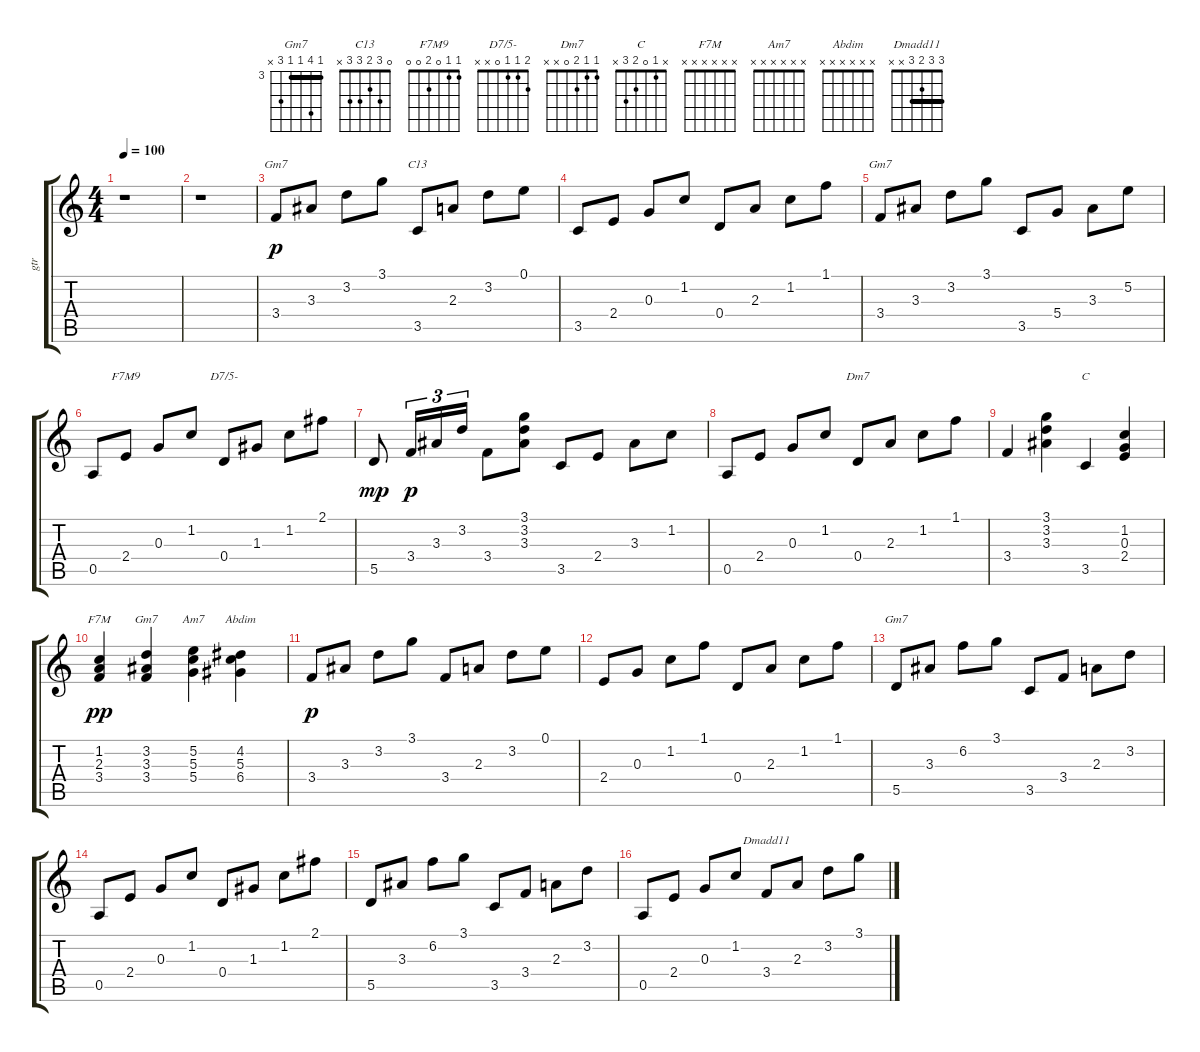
\track ("gtr" "gtr") {instrument electricguitarjazz}
\staff {score tabs}
\tuning (E4 B3 G3 D3 A2 E2) {hide}
\chord ("Gm7" 3 3 3 3 x x)
\chord ("C13" 0 3 2 3 3 x)
\chord ("Gm7" 3 3 3 3 x x) {barre 3}
\chord ("F7M9" 1 1 0 2 0 0)
\chord ("D7/5-" 2 1 1 0 x x)
\chord ("Dm7" 1 1 2 0 x x)
\chord ("C" x 1 0 2 3 x)
\chord ("F7M" x x x x x x)
\chord ("Gm7" x x x x x x)
\chord ("Am7" x x x x x x)
\chord ("Abdim" x x x x x x)
\chord ("Gm7" 3 6 3 3 5 x) {firstfret 3 barre 3}
\chord ("Dmadd11" 3 3 2 3 x x) {barre 3}
\ts (4 4)
\tempo 100
\clef g2
\ks c
r.1{dy p instrument electricguitarjazz} |
r.1 |
3.4.8{ch "Gm7"} 3.3.8 3.2.8 3.1.8 3.5.8{ch "C13"} 2.3.8 3.2.8 0.1.8 |
3.5.8 2.4.8 0.3.8 1.2.8 0.4.8 2.3.8 1.2.8 1.1.8 |
3.4.8{ch "Gm7"} 3.3.8 3.2.8 3.1.8 3.5.8 5.4.8 3.3.8 5.2.8 |
0.5.8 2.4.8{ch "F7M9"} 0.3.8 1.2.8 0.4.8{ch "D7/5-"} 1.3.8 1.2.8 2.1.8 |
5.5.8{dy mp} 3.4.16{tu (3 2) dy p} 3.3.16{tu (3 2)} 3.2.16{tu (3 2)} 3.4.8 (3.1 3.2 3.3).8 3.5.8 2.4.8 3.3.8 1.2.8 |
0.5.8 2.4.8 0.3.8 1.2.8 0.4.8{ch "Dm7"} 2.3.8 1.2.8 1.1.8 |
3.4.4 (3.1 3.2 3.3).4 3.5.4{ch "C"} (1.2 0.3 2.4).4 |
(1.2 2.3 3.4).4{ch "F7M" dy pp} (3.2 3.3 3.4).4{ch "Gm7"} (5.2 5.3 5.4).4{ch "Am7"} (4.2 5.3 6.4).4{ch "Abdim"} |
3.4.8{dy p} 3.3.8 3.2.8 3.1.8 3.4.8 2.3.8 3.2.8 0.1.8 |
2.4.8 0.3.8 1.2.8 1.1.8 0.4.8 2.3.8 1.2.8 1.1.8 |
5.5.8{ch "Gm7"} 3.3.8 6.2.8 3.1.8 3.5.8 3.4.8 2.3.8 3.2.8 |
0.5.8 2.4.8 0.3.8 1.2.8 0.4.8 1.3.8 1.2.8 2.1.8 |
5.5.8 3.3.8 6.2.8 3.1.8 3.5.8 3.4.8 2.3.8 3.2.8 |
0.5.8 2.4.8 0.3.8 1.2.8 3.4.8{ch "Dmadd11"} 2.3.8 3.2.8 3.1.8
